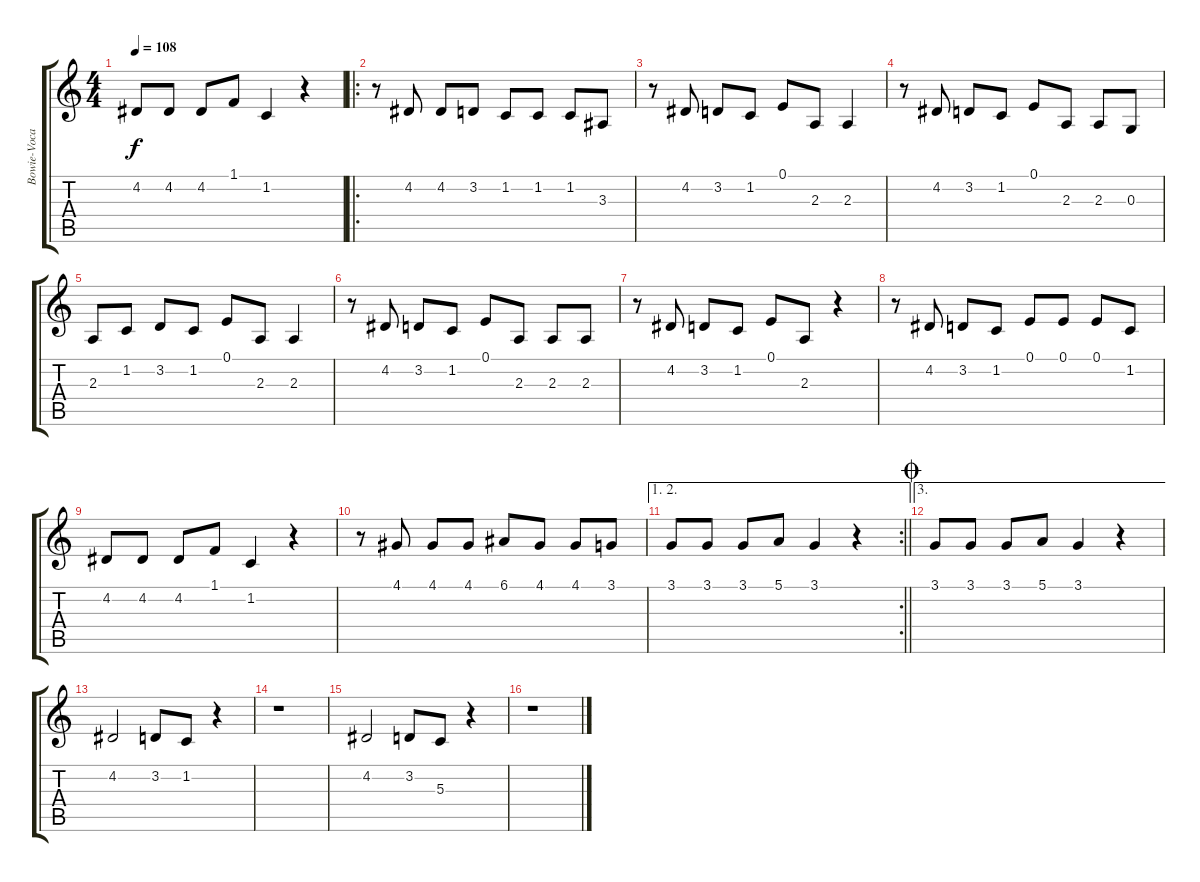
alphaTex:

\track ("Bowie-Vocals" "Bowie-Voca") {instrument altosax}
\staff {score tabs}
\tuning (E4 B3 G3 D3 A2 E2) {hide}
\ts (4 4)
\tempo 108
\clef g2
\ks c
4.2.8{dy f} 4.2.8 4.2.8 1.1.8 1.2.4 r.4 |
\ro
r.8 4.2.8 4.2.8 3.2.8 1.2.8 1.2.8 1.2.8 3.3.8 |
r.8 4.2.8 3.2.8 1.2.8 0.1.8 2.3.8 2.3.4 |
r.8 4.2.8 3.2.8 1.2.8 0.1.8 2.3.8 2.3.8 0.3.8 |
2.3.8 1.2.8 3.2.8 1.2.8 0.1.8 2.3.8 2.3.4 |
r.8 4.2.8 3.2.8 1.2.8 0.1.8 2.3.8 2.3.8 2.3.8 |
r.8 4.2.8 3.2.8 1.2.8 0.1.8 2.3.8 r.4 |
r.8 4.2.8 3.2.8 1.2.8 0.1.8 0.1.8 0.1.8 1.2.8 |
4.2.8 4.2.8 4.2.8 1.1.8 1.2.4 r.4 |
r.8 4.1.8 4.1.8 4.1.8 6.1.8 4.1.8 4.1.8 3.1.8 |
\ae (1 2)
\rc 2
\barLineRight lightlight
3.1.8 3.1.8 3.1.8 5.1.8 3.1.4 r.4 |
\ae 3
\jump coda
3.1.8 3.1.8 3.1.8 5.1.8 3.1.4 r.4 |
4.2.2 3.2.8 1.2.8 r.4 |
r.1 |
4.2.2 3.2.8 5.3.8 r.4 |
r.1
